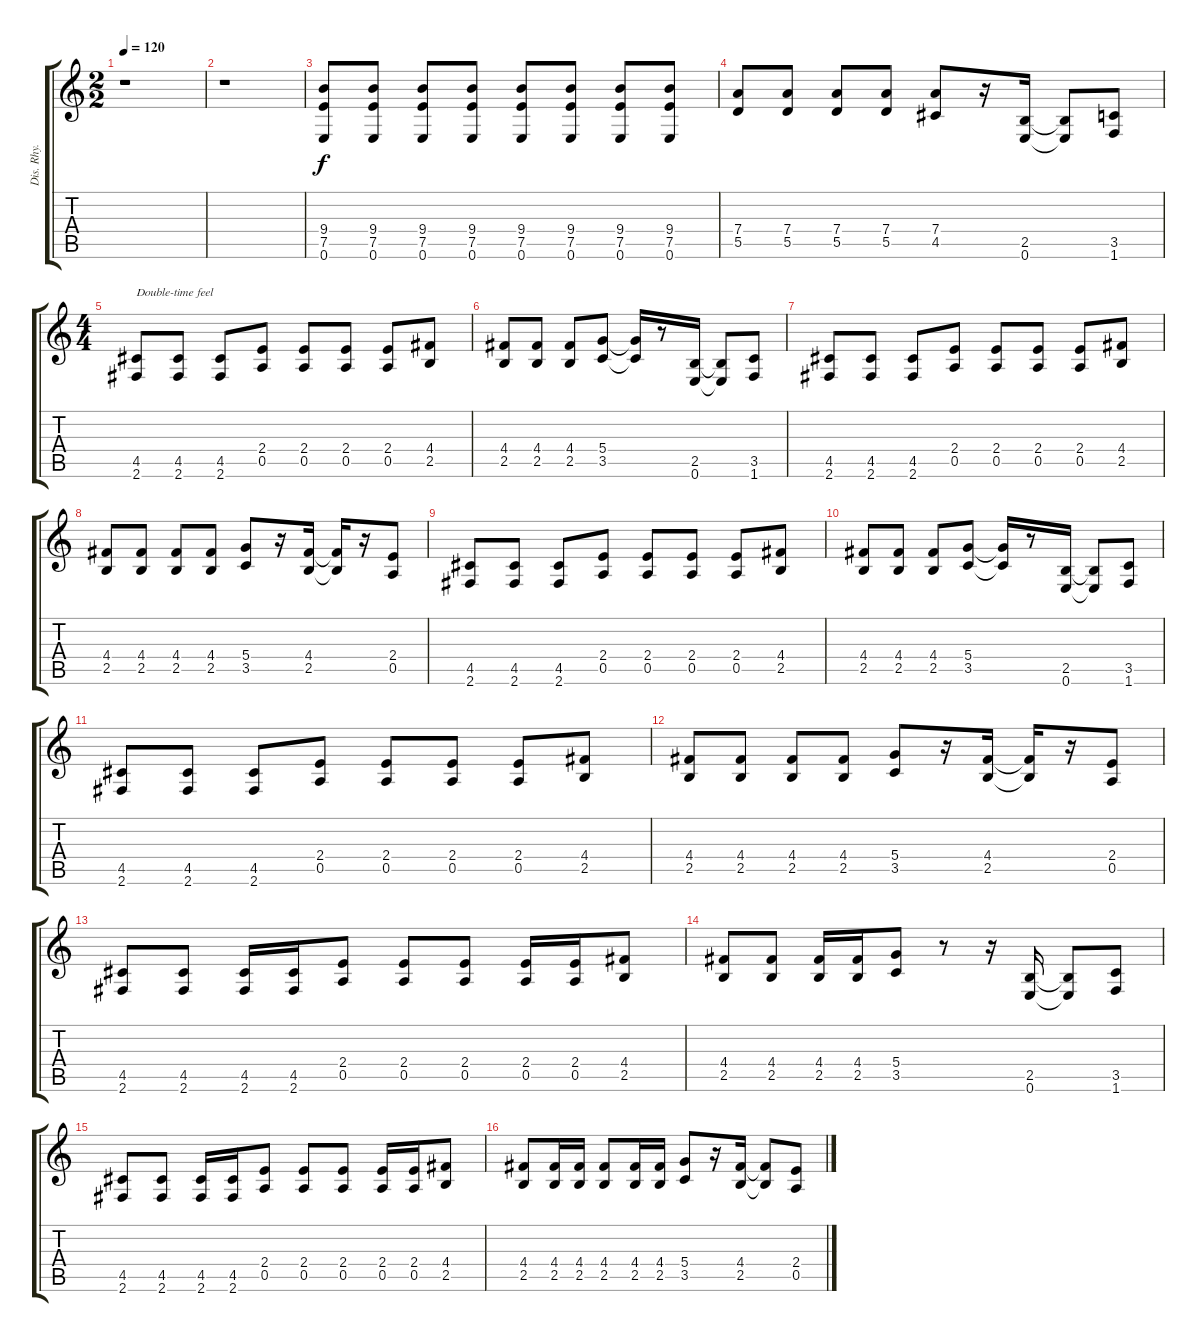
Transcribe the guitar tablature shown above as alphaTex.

\track ("Dis. Rhy." "Dis. Rhy.") {instrument distortionguitar}
\staff {score tabs}
\tuning (E4 B3 G3 D3 A2 E2) {hide}
\ts (2 2)
\tempo 120
\clef g2
\ks c
r.1{dy f} |
r.1 |
(9.4 7.5 0.6).8 (9.4 7.5 0.6).8 (9.4 7.5 0.6).8 (9.4 7.5 0.6).8 (9.4 7.5 0.6).8 (9.4 7.5 0.6).8 (9.4 7.5 0.6).8 (9.4 7.5 0.6).8 |
(7.4 5.5).8 (7.4 5.5).8 (7.4 5.5).8 (7.4 5.5).8 (7.4 4.5).8 r.16 (2.5 0.6).16 (2.5{t} 0.6{t}).8 (3.5 1.6).8 |
\ts (4 4)
(4.5 2.6).8{txt "Double-time feel"} (4.5 2.6).8 (4.5 2.6).8 (2.4 0.5).8 (2.4 0.5).8 (2.4 0.5).8 (2.4 0.5).8 (4.4 2.5).8 |
(4.4 2.5).8 (4.4 2.5).8 (4.4 2.5).8 (5.4 3.5).8 (5.4{t} 3.5{t}).16 r.8 (2.5 0.6).16 (2.5{t} 0.6{t}).8 (3.5 1.6).8 |
(4.5 2.6).8 (4.5 2.6).8 (4.5 2.6).8 (2.4 0.5).8 (2.4 0.5).8 (2.4 0.5).8 (2.4 0.5).8 (4.4 2.5).8 |
(4.4 2.5).8 (4.4 2.5).8 (4.4 2.5).8 (4.4 2.5).8 (5.4 3.5).8 r.16 (4.4 2.5).16 (4.4{t} 2.5{t}).16 r.16 (2.4 0.5).8 |
(4.5 2.6).8 (4.5 2.6).8 (4.5 2.6).8 (2.4 0.5).8 (2.4 0.5).8 (2.4 0.5).8 (2.4 0.5).8 (4.4 2.5).8 |
(4.4 2.5).8 (4.4 2.5).8 (4.4 2.5).8 (5.4 3.5).8 (5.4{t} 3.5{t}).16 r.8 (2.5 0.6).16 (2.5{t} 0.6{t}).8 (3.5 1.6).8 |
(4.5 2.6).8 (4.5 2.6).8 (4.5 2.6).8 (2.4 0.5).8 (2.4 0.5).8 (2.4 0.5).8 (2.4 0.5).8 (4.4 2.5).8 |
(4.4 2.5).8 (4.4 2.5).8 (4.4 2.5).8 (4.4 2.5).8 (5.4 3.5).8 r.16 (4.4 2.5).16 (4.4{t} 2.5{t}).16 r.16 (2.4 0.5).8 |
(4.5 2.6).8 (4.5 2.6).8 (4.5 2.6).16 (4.5 2.6).16 (2.4 0.5).8 (2.4 0.5).8 (2.4 0.5).8 (2.4 0.5).16 (2.4 0.5).16 (4.4 2.5).8 |
(4.4 2.5).8 (4.4 2.5).8 (4.4 2.5).16 (4.4 2.5).16 (5.4 3.5).8 r.8 r.16 (2.5 0.6).16 (2.5{t} 0.6{t}).8 (3.5 1.6).8 |
(4.5 2.6).8 (4.5 2.6).8 (4.5 2.6).16 (4.5 2.6).16 (2.4 0.5).8 (2.4 0.5).8 (2.4 0.5).8 (2.4 0.5).16 (2.4 0.5).16 (4.4 2.5).8 |
(4.4 2.5).8 (4.4 2.5).16 (4.4 2.5).16 (4.4 2.5).8 (4.4 2.5).16 (4.4 2.5).16 (5.4 3.5).8 r.16 (4.4 2.5).16 (4.4{t} 2.5{t}).8 (2.4 0.5).8
